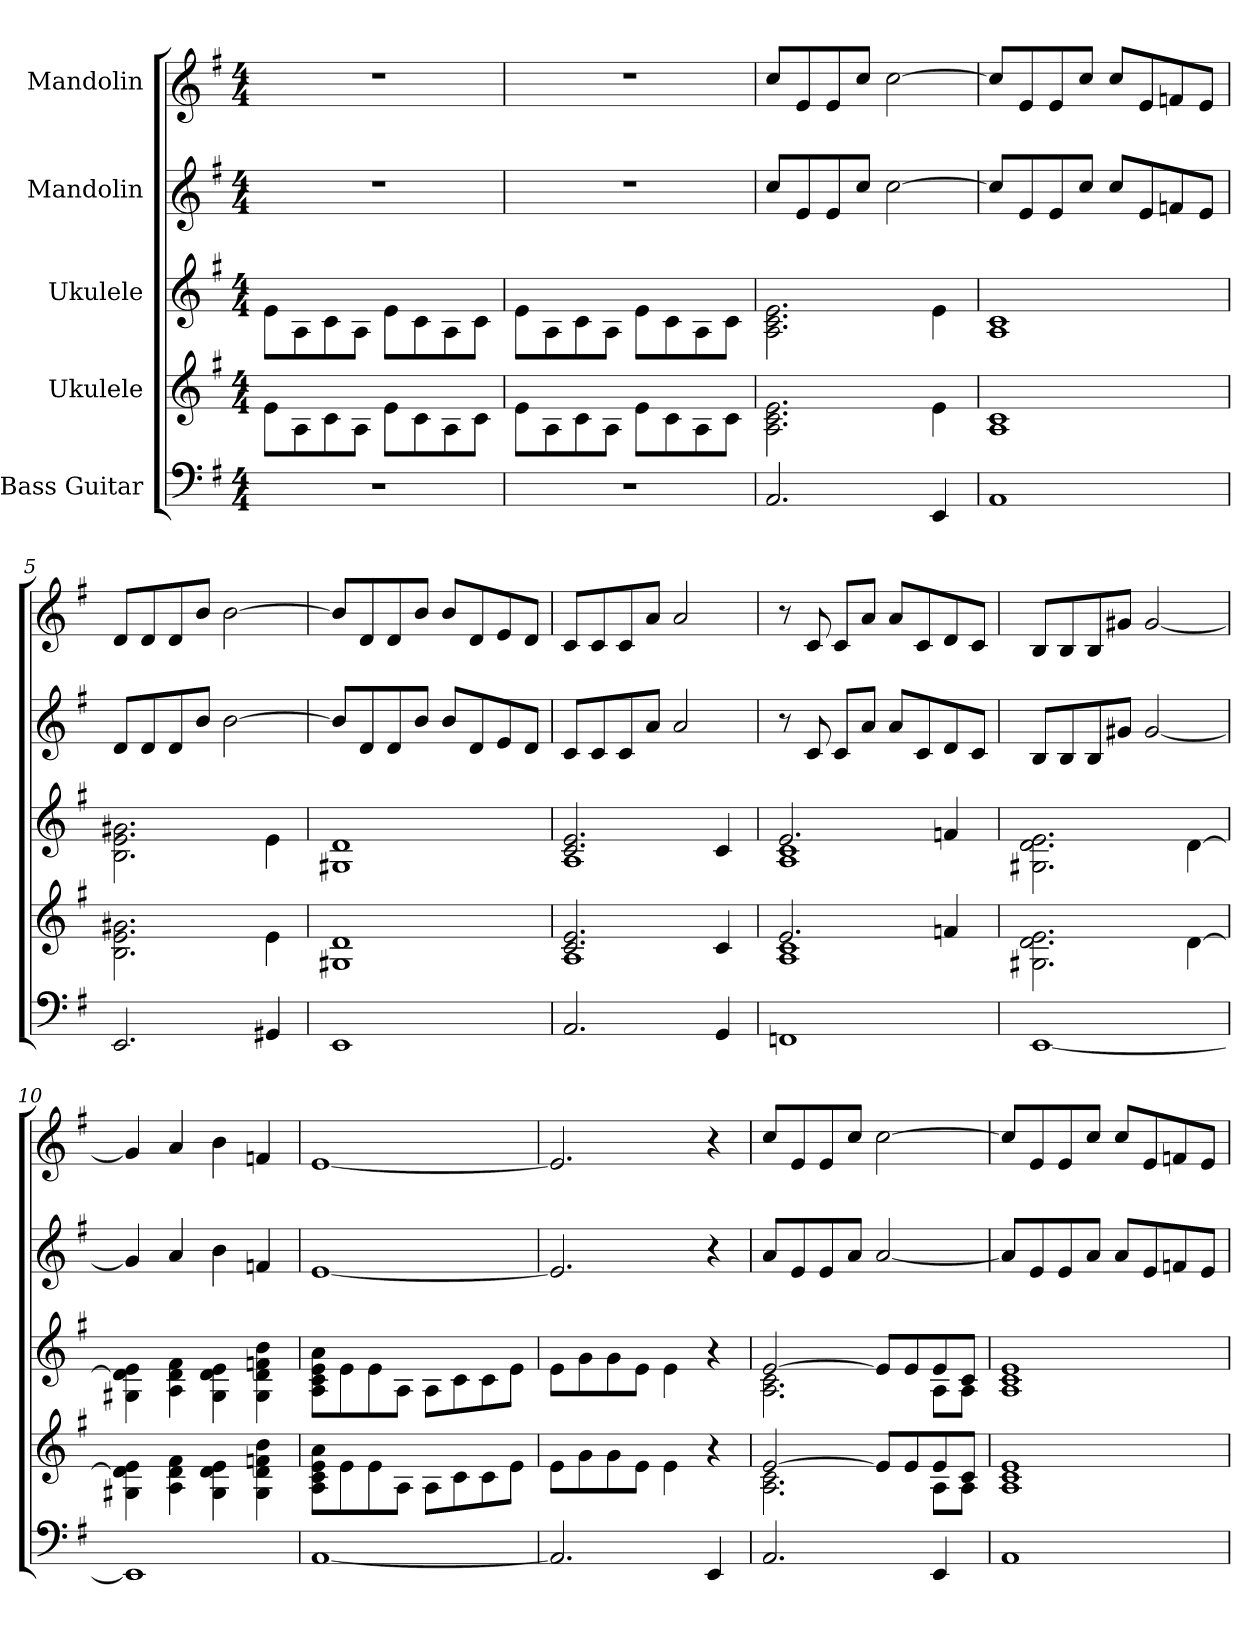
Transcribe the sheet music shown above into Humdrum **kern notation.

**kern	**kern	**kern	**kern	**kern
*part5	*part4	*part3	*part2	*part1
*staff5	*staff4	*staff3	*staff2	*staff1
*I"Bass Guitar	*I"Ukulele	*I"Ukulele	*I"Mandolin	*I"Mandolin
!!LO:PB:g=z
*stria4	*stria4	*stria4	*	*
*	*	*	*clefG2	*clefG2
*k[f#]	*k[f#]	*k[f#]	*k[f#]	*k[f#]
*e:	*e:	*e:	*e:	*e:
*M4/4	*M4/4	*M4/4	*M4/4	*M4/4
*MM80	*MM80	*MM80	*MM80	*MM80
=1	=1	=1	=1	=1
1r	8ei\L	8ei\L	1r	1r
.	8Ai\	8Ai\	.	.
.	8ci\	8ci\	.	.
.	8Ai\J	8Ai\J	.	.
.	8ei\L	8ei\L	.	.
.	8ci\	8ci\	.	.
.	8Ai\	8Ai\	.	.
.	8ci\J	8ci\J	.	.
=2	=2	=2	=2	=2
1r	8ei\L	8ei\L	1r	1r
.	8Ai\	8Ai\	.	.
.	8ci\	8ci\	.	.
.	8Ai\J	8Ai\J	.	.
.	8ei\L	8ei\L	.	.
.	8ci\	8ci\	.	.
.	8Ai\	8Ai\	.	.
.	8ci\J	8ci\J	.	.
=3	=3	=3	=3	=3
2.AAi/	2.Ai\ 2.ci 2.ei	2.Ai\ 2.ci 2.ei	8cci/L	8cci/L
.	.	.	8ei/	8ei/
.	.	.	8ei/	8ei/
.	.	.	8cci/J	8cci/J
.	.	.	[2cci\	[2cci\
4EEi/	4ei\	4ei\	.	.
=4	=4	=4	=4	=4
1AAi	1Ai 1ci	1Ai 1ci	8cci/L]	8cci/L]
.	.	.	8ei/	8ei/
.	.	.	8ei/	8ei/
.	.	.	8cci/J	8cci/J
.	.	.	8cci/L	8cci/L
.	.	.	8ei/	8ei/
.	.	.	8fni/	8fni/
.	.	.	8ei/J	8ei/J
!!LO:LB:g=z
=5	=5	=5	=5	=5
2.EEi/	2.Bi\ 2.ei 2.g#i	2.Bi\ 2.ei 2.g#i	8di/L	8di/L
.	.	.	8di/	8di/
.	.	.	8di/	8di/
.	.	.	8bi/J	8bi/J
.	.	.	[2bi\	[2bi\
4GG#i/	4ei\	4ei\	.	.
=6	=6	=6	=6	=6
1EEi	1G#i 1di	1G#i 1di	8bi/L]	8bi/L]
.	.	.	8di/	8di/
.	.	.	8di/	8di/
.	.	.	8bi/J	8bi/J
.	.	.	8bi/L	8bi/L
.	.	.	8di/	8di/
.	.	.	8ei/	8ei/
.	.	.	8di/J	8di/J
=7	=7	=7	=7	=7
*	*^	*^	*	*
2.AAi/	2.ci/ 2.ei	1Ai	2.ci/ 2.ei	1Ai	8ci/L	8ci/L
.	.	.	.	.	8ci/	8ci/
.	.	.	.	.	8ci/	8ci/
.	.	.	.	.	8ai/J	8ai/J
.	.	.	.	.	2ai/	2ai/
4GGi/	4ci/	.	4ci/	.	.	.
=8	=8	=8	=8	=8	=8	=8
1FFi	2.ei/	1Ai 1ci	2.ei/	1Ai 1ci	8r	8r
.	.	.	.	.	8ci/	8ci/
.	.	.	.	.	8ci/L	8ci/L
.	.	.	.	.	8ai/J	8ai/J
.	.	.	.	.	8ai/L	8ai/L
.	.	.	.	.	8ci/	8ci/
.	4fi/	.	4fi/	.	8di/	8di/
.	.	.	.	.	8ci/J	8ci/J
*	*v	*v	*	*	*	*
*	*	*v	*v	*	*
!!LO:PB:g=z
=9	=9	=9	=9	=9
[1EEi	2.G#i\ 2.di 2.ei	2.G#i\ 2.di 2.ei	8Bi/L	8Bi/L
.	.	.	8Bi/	8Bi/
.	.	.	8Bi/	8Bi/
.	.	.	8g#Xi/J	8g#Xi/J
.	.	.	[2g#i/	[2g#i/
.	[4di\	[4di\	.	.
=10	=10	=10	=10	=10
1EEi]	4G#i\ 4di] 4ei	4G#i\ 4di] 4ei	4g#i/]	4g#i/]
.	4Ai\ 4di 4f#i	4Ai\ 4di 4f#i	4ai/	4ai/
.	4G#i\ 4di 4ei	4G#i\ 4di 4ei	4bi\	4bi\
.	4G#i\ 4di 4fi 4bi	4G#i\ 4di 4fi 4bi	4fni/	4fni/
=11	=11	=11	=11	=11
[1AAi	8Ai\ 8ci 8ei 8aiL	8Ai\ 8ci 8ei 8aiL	[1ei	[1ei
.	8ei\	8ei\	.	.
.	8ei\	8ei\	.	.
.	8Ai\J	8Ai\J	.	.
.	8Ai\L	8Ai\L	.	.
.	8ci\	8ci\	.	.
.	8ci\	8ci\	.	.
.	8ei\J	8ei\J	.	.
=12	=12	=12	=12	=12
2.AAi/]	8ei\L	8ei\L	2.ei/]	2.ei/]
.	8gi\	8gi\	.	.
.	8gi\	8gi\	.	.
.	8ei\J	8ei\J	.	.
.	4ei\	4ei\	.	.
4EEi/	4r	4r	4r	4r
=13	=13	=13	=13	=13
*	*^	*^	*	*
2.AAi/	[2ei/	2.Ai\ 2.ci	[2ei/	2.Ai\ 2.ci	8ai/L	8cci/L
.	.	.	.	.	8ei/	8ei/
.	.	.	.	.	8ei/	8ei/
.	.	.	.	.	8ai/J	8cci/J
.	8ei/L]	.	8ei/L]	.	[2ai/	[2cci\
.	8ei/	.	8ei/	.	.	.
4EEi/	8ei/	8Ai\L	8ei/	8Ai\L	.	.
.	8ci/J	8Ai\J	8ci/J	8Ai\J	.	.
!!LO:LB:g=z
=14	=14	=14	=14	=14	=14	=14
1AAi	1ei	1Ai 1ci	1ei	1Ai 1ci	8ai/L]	8cci/L]
.	.	.	.	.	8ei/	8ei/
.	.	.	.	.	8ei/	8ei/
.	.	.	.	.	8ai/J	8cci/J
.	.	.	.	.	8ai/L	8cci/L
.	.	.	.	.	8ei/	8ei/
.	.	.	.	.	8fni/	8fni/
.	.	.	.	.	8ei/J	8ei/J
*	*v	*v	*	*	*	*
*	*	*v	*v	*	*
=	=	=	=	=
*-	*-	*-	*-	*-
